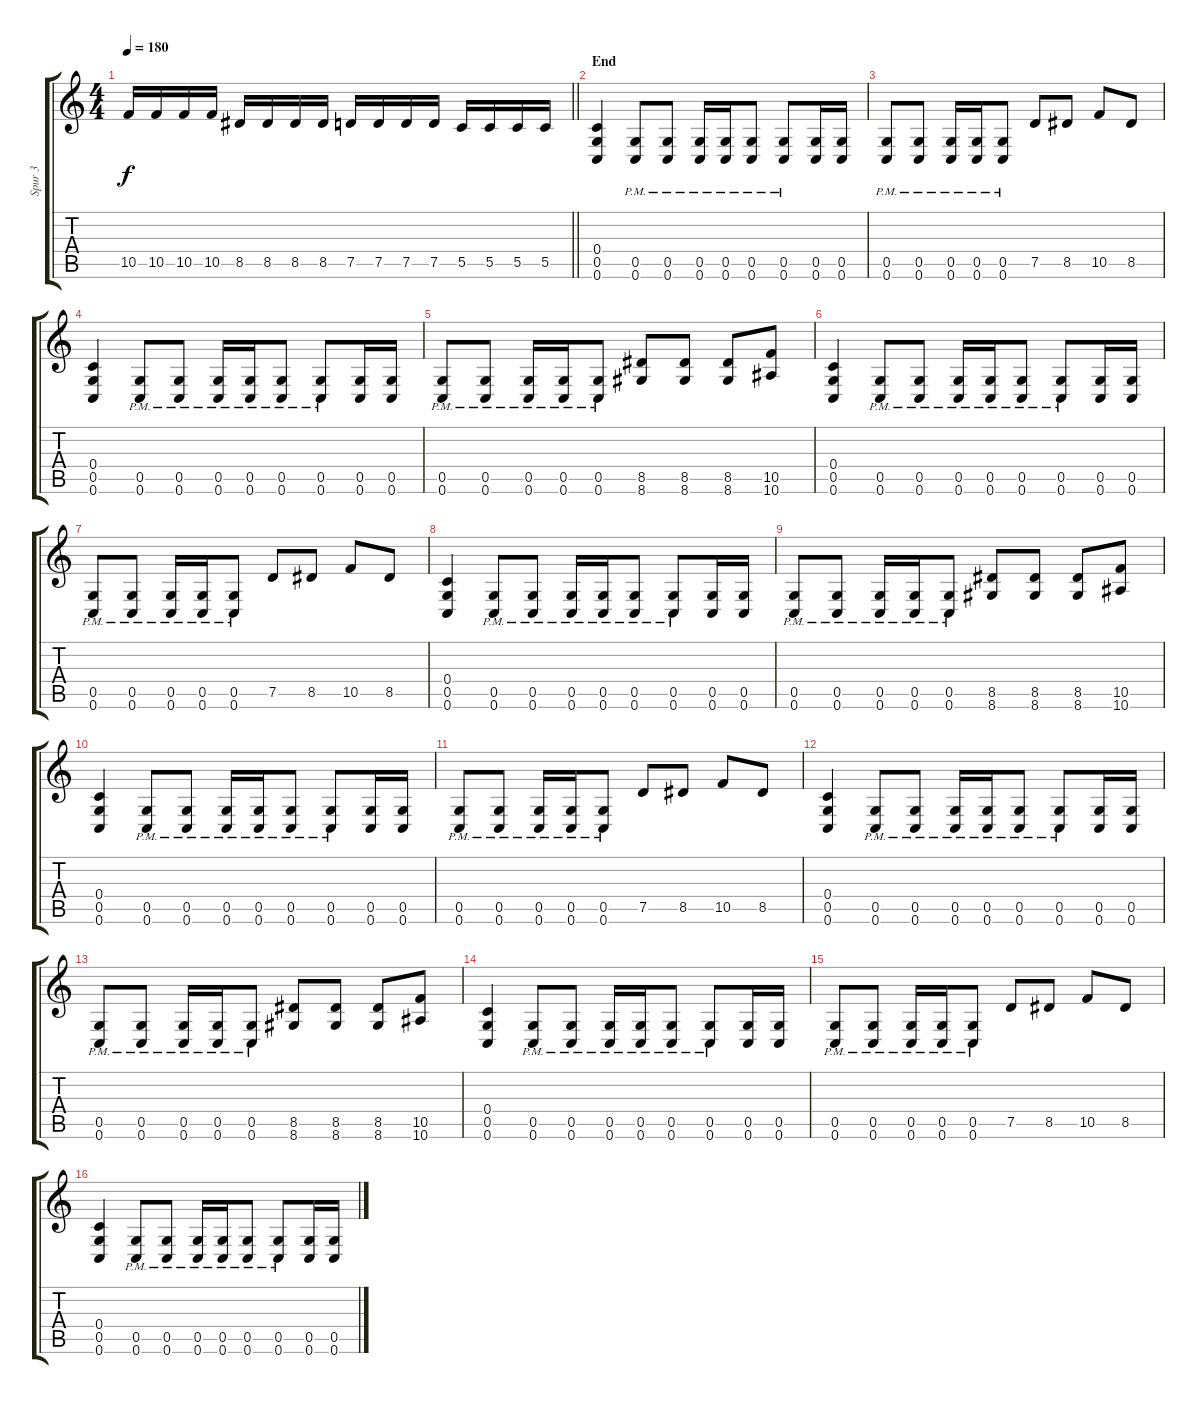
\track ("Spur 3" "Spur 3") {instrument overdrivenguitar}
\staff {score tabs}
\tuning (D4 A3 F3 C3 G2 C2) {hide}
\ts (4 4)
\tempo 180
\clef g2
\barLineRight lightlight
\ks c
10.5.16{dy f} 10.5.16 10.5.16 10.5.16 8.5.16 8.5.16 8.5.16 8.5.16 7.5.16 7.5.16 7.5.16 7.5.16 5.5.16 5.5.16 5.5.16 5.5.16 |
\section ("" "End")
(0.4 0.5 0.6).4 (0.5{pm} 0.6{pm}).8 (0.5{pm} 0.6{pm}).8 (0.5{pm} 0.6{pm}).16 (0.5{pm} 0.6{pm}).16 (0.5{pm} 0.6{pm}).8 (0.5{pm} 0.6{pm}).8 (0.5 0.6).16 (0.5 0.6).16 |
(0.5{pm} 0.6{pm}).8 (0.5{pm} 0.6{pm}).8 (0.5{pm} 0.6{pm}).16 (0.5{pm} 0.6{pm}).16 (0.5{pm} 0.6{pm}).8 7.5.8 8.5.8 10.5.8 8.5.8 |
(0.4 0.5 0.6).4 (0.5{pm} 0.6{pm}).8 (0.5{pm} 0.6{pm}).8 (0.5{pm} 0.6{pm}).16 (0.5{pm} 0.6{pm}).16 (0.5{pm} 0.6{pm}).8 (0.5{pm} 0.6{pm}).8 (0.5 0.6).16 (0.5 0.6).16 |
(0.5{pm} 0.6{pm}).8 (0.5{pm} 0.6{pm}).8 (0.5{pm} 0.6{pm}).16 (0.5{pm} 0.6{pm}).16 (0.5{pm} 0.6{pm}).8 (8.5 8.6).8 (8.5 8.6).8 (8.5 8.6).8 (10.5 10.6).8 |
(0.4 0.5 0.6).4 (0.5{pm} 0.6{pm}).8 (0.5{pm} 0.6{pm}).8 (0.5{pm} 0.6{pm}).16 (0.5{pm} 0.6{pm}).16 (0.5{pm} 0.6{pm}).8 (0.5{pm} 0.6{pm}).8 (0.5 0.6).16 (0.5 0.6).16 |
(0.5{pm} 0.6{pm}).8 (0.5{pm} 0.6{pm}).8 (0.5{pm} 0.6{pm}).16 (0.5{pm} 0.6{pm}).16 (0.5{pm} 0.6{pm}).8 7.5.8 8.5.8 10.5.8 8.5.8 |
(0.4 0.5 0.6).4 (0.5{pm} 0.6{pm}).8 (0.5{pm} 0.6{pm}).8 (0.5{pm} 0.6{pm}).16 (0.5{pm} 0.6{pm}).16 (0.5{pm} 0.6{pm}).8 (0.5{pm} 0.6{pm}).8 (0.5 0.6).16 (0.5 0.6).16 |
(0.5{pm} 0.6{pm}).8 (0.5{pm} 0.6{pm}).8 (0.5{pm} 0.6{pm}).16 (0.5{pm} 0.6{pm}).16 (0.5{pm} 0.6{pm}).8 (8.5 8.6).8 (8.5 8.6).8 (8.5 8.6).8 (10.5 10.6).8 |
(0.4 0.5 0.6).4 (0.5{pm} 0.6{pm}).8 (0.5{pm} 0.6{pm}).8 (0.5{pm} 0.6{pm}).16 (0.5{pm} 0.6{pm}).16 (0.5{pm} 0.6{pm}).8 (0.5{pm} 0.6{pm}).8 (0.5 0.6).16 (0.5 0.6).16 |
(0.5{pm} 0.6{pm}).8 (0.5{pm} 0.6{pm}).8 (0.5{pm} 0.6{pm}).16 (0.5{pm} 0.6{pm}).16 (0.5{pm} 0.6{pm}).8 7.5.8 8.5.8 10.5.8 8.5.8 |
(0.4 0.5 0.6).4 (0.5{pm} 0.6{pm}).8 (0.5{pm} 0.6{pm}).8 (0.5{pm} 0.6{pm}).16 (0.5{pm} 0.6{pm}).16 (0.5{pm} 0.6{pm}).8 (0.5{pm} 0.6{pm}).8 (0.5 0.6).16 (0.5 0.6).16 |
(0.5{pm} 0.6{pm}).8 (0.5{pm} 0.6{pm}).8 (0.5{pm} 0.6{pm}).16 (0.5{pm} 0.6{pm}).16 (0.5{pm} 0.6{pm}).8 (8.5 8.6).8 (8.5 8.6).8 (8.5 8.6).8 (10.5 10.6).8 |
(0.4 0.5 0.6).4 (0.5{pm} 0.6{pm}).8 (0.5{pm} 0.6{pm}).8 (0.5{pm} 0.6{pm}).16 (0.5{pm} 0.6{pm}).16 (0.5{pm} 0.6{pm}).8 (0.5{pm} 0.6{pm}).8 (0.5 0.6).16 (0.5 0.6).16 |
(0.5{pm} 0.6{pm}).8 (0.5{pm} 0.6{pm}).8 (0.5{pm} 0.6{pm}).16 (0.5{pm} 0.6{pm}).16 (0.5{pm} 0.6{pm}).8 7.5.8 8.5.8 10.5.8 8.5.8 |
(0.4 0.5 0.6).4 (0.5{pm} 0.6{pm}).8 (0.5{pm} 0.6{pm}).8 (0.5{pm} 0.6{pm}).16 (0.5{pm} 0.6{pm}).16 (0.5{pm} 0.6{pm}).8 (0.5{pm} 0.6{pm}).8 (0.5 0.6).16 (0.5 0.6).16
